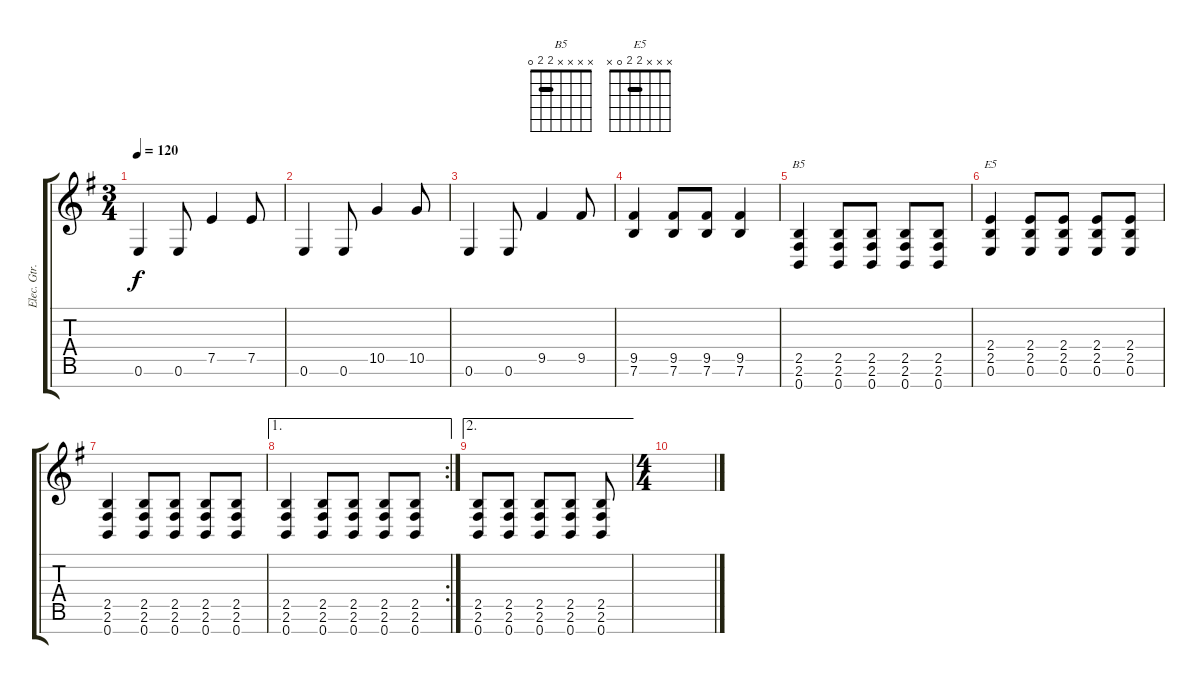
\track ("Elec. Gtr. 1" "Elec. Gtr.") {instrument overdrivenguitar}
\staff {score tabs}
\tuning (E4 B3 G3 D3 A2 E2 B1) {hide}
\chord ("B5" x x x x 2 2 0) {barre 2}
\chord ("E5" x x x 2 2 0 x) {barre 2}
\ts (3 4)
\tempo 120
\clef g2
\ks g
0.6.4{dy f} 0.6.8 7.5.4 7.5.8 |
0.6.4 0.6.8 10.5.4 10.5.8 |
0.6.4 0.6.8 9.5.4 9.5.8 |
(9.5 7.6).4 (9.5 7.6).8 (9.5 7.6).8 (9.5 7.6).4 |
(2.5 2.6 0.7).4{ch "B5"} (2.5 2.6 0.7).8 (2.5 2.6 0.7).8 (2.5 2.6 0.7).8 (2.5 2.6 0.7).8 |
(2.4 2.5 0.6).4{ch "E5"} (2.4 2.5 0.6).8 (2.4 2.5 0.6).8 (2.4 2.5 0.6).8 (2.4 2.5 0.6).8 |
(2.5 2.6 0.7).4 (2.5 2.6 0.7).8 (2.5 2.6 0.7).8 (2.5 2.6 0.7).8 (2.5 2.6 0.7).8 |
\ae 1
\rc 2
(2.5 2.6 0.7).4 (2.5 2.6 0.7).8 (2.5 2.6 0.7).8 (2.5 2.6 0.7).8 (2.5 2.6 0.7).8 |
\ae 2
(2.5 2.6 0.7).8 (2.5 2.6 0.7).8 (2.5 2.6 0.7).8 (2.5 2.6 0.7).8 (2.5 2.6 0.7).8 |
\ts (4 4)
